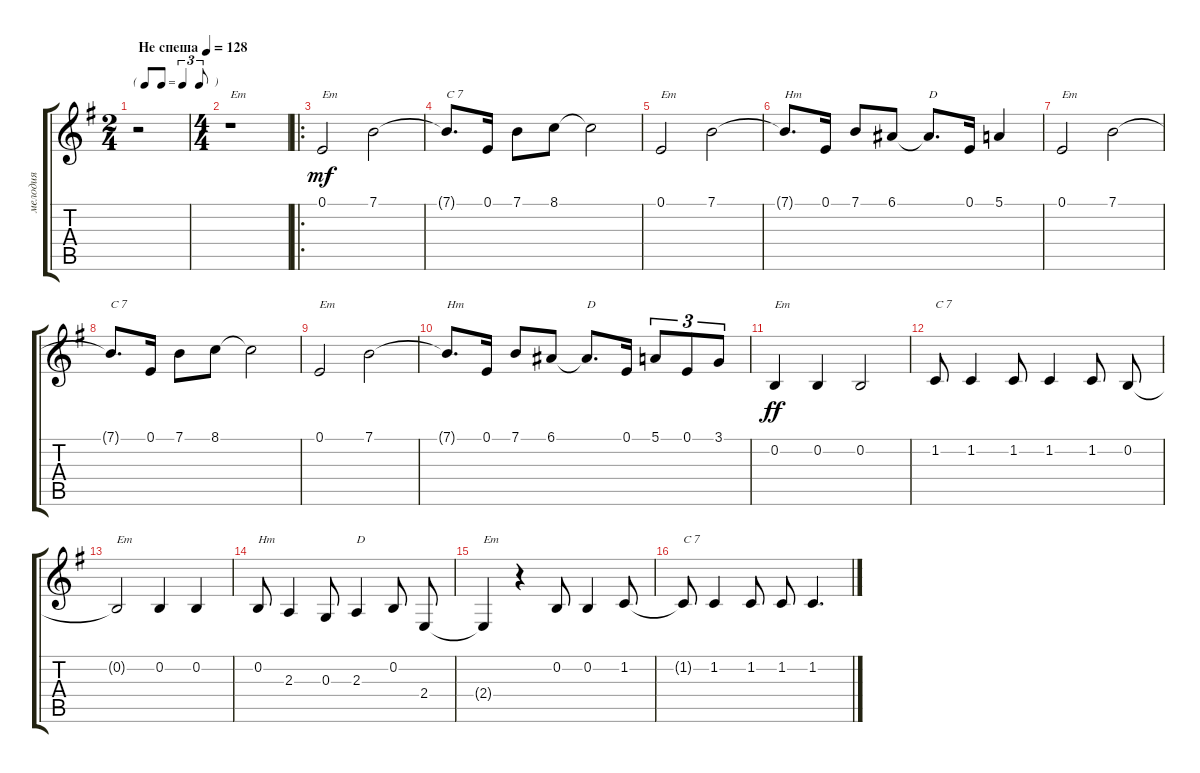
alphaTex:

\track ("мелодия" "мелодия") {instrument accordion}
\staff {score tabs}
\tuning (E4 B3 G3 D3 A2 E2) {hide}
\ts (2 4)
\tf triplet8th
\tempo (128 "Не спеша")
\clef g2
\ks eminor
r.2{dy mf instrument accordion} |
\ts (4 4)
r.1{txt "Em"} |
\ro
0.1.2{txt "Em"} 7.1.2 |
7.1{t}.8{d txt "C 7"} 0.1.16 7.1.8 8.1.8 8.1{t}.2 |
0.1.2{txt "Em"} 7.1.2 |
7.1{t}.8{d txt "Hm"} 0.1.16 7.1.8 6.1.8 6.1{t}.8{d txt "D"} 0.1.16 5.1.4 |
0.1.2{txt "Em"} 7.1.2 |
7.1{t}.8{d txt "C 7"} 0.1.16 7.1.8 8.1.8 8.1{t}.2 |
0.1.2{txt "Em"} 7.1.2 |
7.1{t}.8{d txt "Hm"} 0.1.16 7.1.8 6.1.8 6.1{t}.8{d txt "D"} 0.1.16 5.1.8{tu (3 2)} 0.1.8{tu (3 2)} 3.1.8{tu (3 2)} |
0.2.4{txt "Em" dy ff} 0.2.4 0.2.2 |
1.2.8{txt "C 7"} 1.2.4 1.2.8 1.2.4 1.2.8{beam split} 0.2.8 |
0.2{t}.2{txt "Em"} 0.2.4 0.2.4 |
0.2.8{txt "Hm"} 2.3.4 0.3.8 2.3.4{txt "D"} 0.2.8{beam split} 2.4.8 |
2.4{t}.4{txt "Em"} r.4 0.2.8 0.2.4 1.2.8 |
1.2{t}.8{txt "C 7"} 1.2.4 1.2.8 1.2.8 1.2.4{d}
